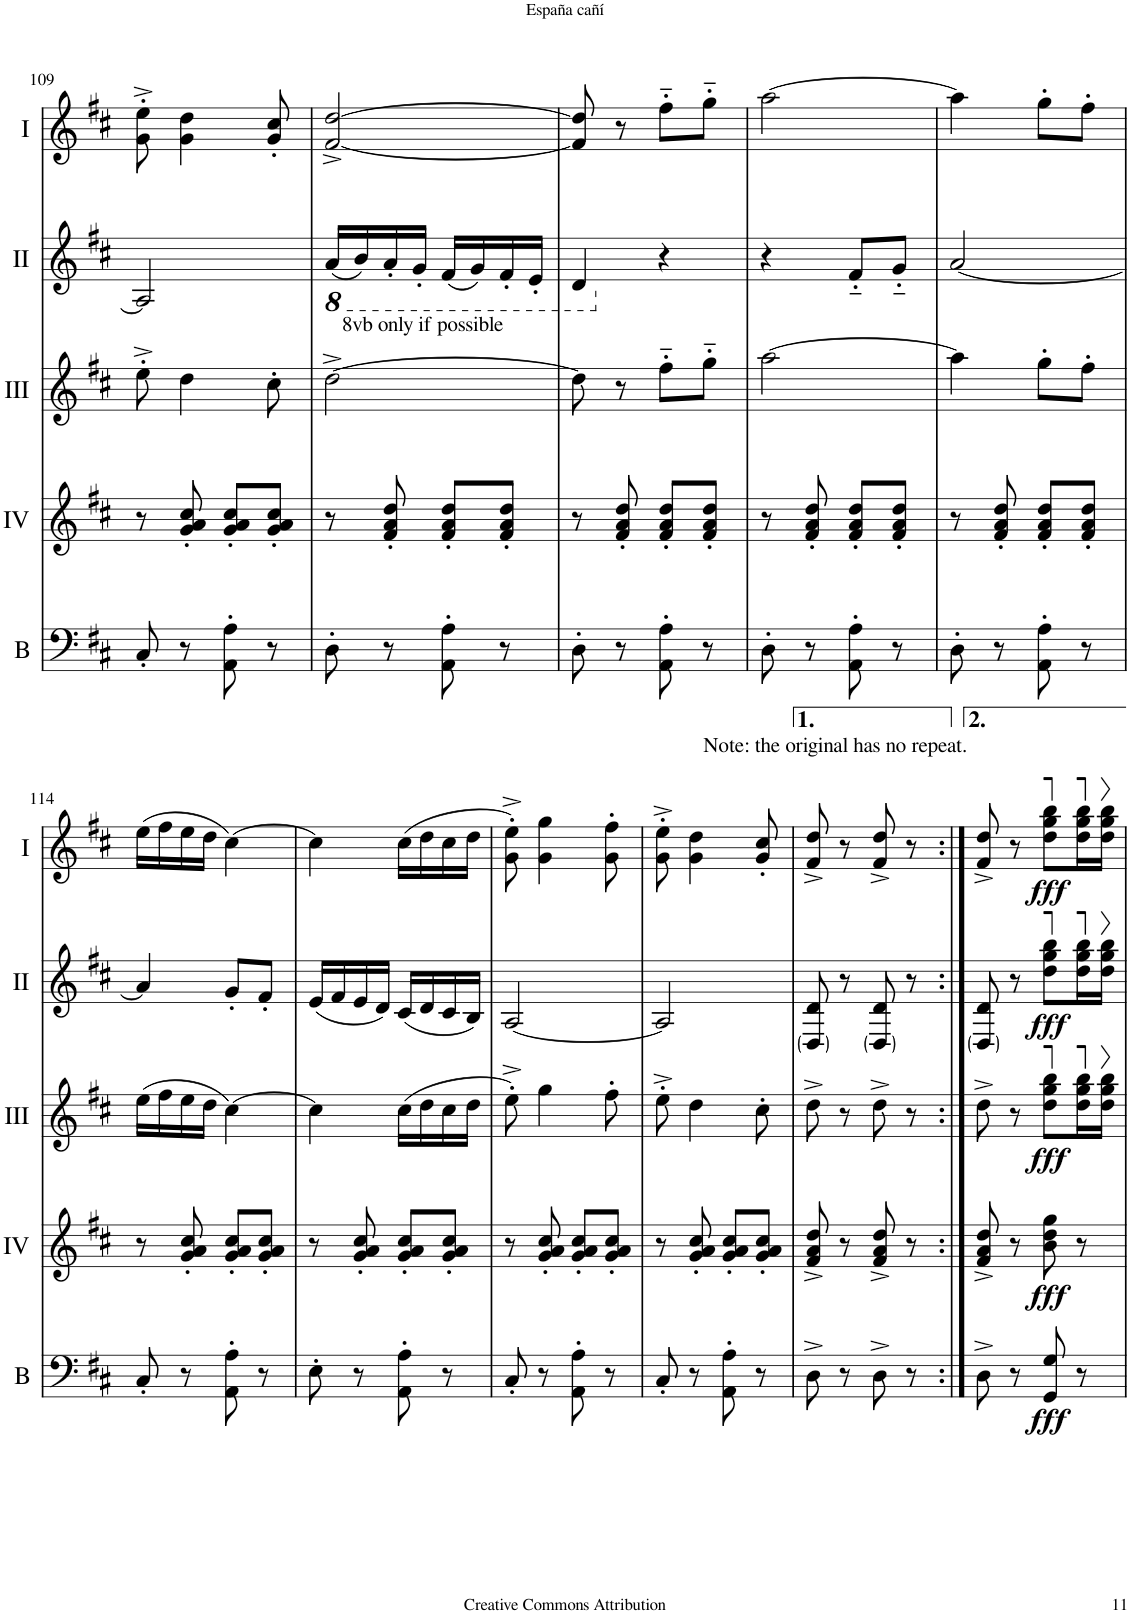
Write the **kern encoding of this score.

**kern	**dynam	**kern	**dynam	**kern	**dynam	**kern	**dynam	**kern	**dynam
*part5	*part5	*part4	*part4	*part3	*part3	*part2	*part2	*part1	*part1
*staff5	*staff5	*staff4	*staff4	*staff3	*staff3	*staff2	*staff2	*staff1	*staff1
*I"Bass	*	*I"Acc. 4	*	*I"Acc. 3	*	*I"Acc. 2	*	*I"Acc. 1	*
*I'B	*	*	*	*	*	*	*	*	*
!!LO:PB:g=z
*clefF4	*	*clefG2	*	*clefG2	*	*clefG2	*	*clefG2	*
*Trd7c12	*	*Trd7c12	*	*	*	*	*	*	*
*k[f#c#]	*	*k[f#c#]	*	*k[f#c#]	*	*k[f#c#]	*	*k[f#c#]	*
*M2/4	*	*M2/4	*	*M2/4	*	*M2/4	*	*M2/4	*
=109	=109	=109	=109	=109	=109	=109	=109	=109	=109
8C#'/	.	8r	.	8ee'^\	.	2A/]	.	8g\'^ 8ee\'^	.
8r	.	8g/' 8a/' 8cc#/'	.	4dd\	.	.	.	4g\ 4dd\	.
8AA\' 8A\'	.	8g/' 8a/' 8cc#/'L	.	.	.	.	.	.	.
8r	.	8g/' 8a/' 8cc#/'J	.	8cc#'\	.	.	.	8g/' 8cc#/'	.
=110	=110	=110	=110	=110	=110	=110	=110	=110	=110
*	*	*	*	*	*	*8ba	*	*	*
!	!	!	!	!	!	!LO:TX:b:t=8vb only if possible	!	!	!
8D'\	.	8r	.	[2dd^\	.	(16A/LL	.	[2f#/^ [2dd/^	.
.	.	.	.	.	.	16B/)	.	.	.
8r	.	8f#/' 8a/' 8dd/'	.	.	.	16A'/	.	.	.
.	.	.	.	.	.	16G'/JJ	.	.	.
8AA\' 8A\'	.	8f#/' 8a/' 8dd/'L	.	.	.	(16F#/LL	.	.	.
.	.	.	.	.	.	16G/)	.	.	.
8r	.	8f#/' 8a/' 8dd/'J	.	.	.	16F#'/	.	.	.
.	.	.	.	.	.	16E'/JJ	.	.	.
=111	=111	=111	=111	=111	=111	=111	=111	=111	=111
8D'\	.	8r	.	8dd\]	.	4D/	.	8f#/] 8dd/]	.
8r	.	8f#/' 8a/' 8dd/'	.	8r	.	.	.	8r	.
*	*	*	*	*	*	*X8ba	*	*	*
8AA\' 8A\'	.	8f#/' 8a/' 8dd/'L	.	8ff#'~\L	.	4r	.	8ff#'~\L	.
8r	.	8f#/' 8a/' 8dd/'J	.	8gg'~\J	.	.	.	8gg'~\J	.
=112	=112	=112	=112	=112	=112	=112	=112	=112	=112
8D'\	.	8r	.	[2aa\	.	4r	.	[2aa\	.
8r	.	8f#/' 8a/' 8dd/'	.	.	.	.	.	.	.
8AA\' 8A\'	.	8f#/' 8a/' 8dd/'L	.	.	.	8f#'~/L	.	.	.
8r	.	8f#/' 8a/' 8dd/'J	.	.	.	8g'~/J	.	.	.
=113	=113	=113	=113	=113	=113	=113	=113	=113	=113
8D'\	.	8r	.	4aa\]	.	[2a/	.	4aa\]	.
8r	.	8f#/' 8a/' 8dd/'	.	.	.	.	.	.	.
8AA\' 8A\'	.	8f#/' 8a/' 8dd/'L	.	8gg'\L	.	.	.	8gg'\L	.
8r	.	8f#/' 8a/' 8dd/'J	.	8ff#'\J	.	.	.	8ff#'\J	.
!!LO:LB:g=z
=114	=114	=114	=114	=114	=114	=114	=114	=114	=114
8C#'/	.	8r	.	(16ee\LL	.	4a/]	.	(16ee\LL	.
.	.	.	.	16ff#\	.	.	.	16ff#\	.
8r	.	8g/' 8a/' 8cc#/'	.	16ee\	.	.	.	16ee\	.
.	.	.	.	16dd\JJ	.	.	.	16dd\JJ	.
8AA\' 8A\'	.	8g/' 8a/' 8cc#/'L	.	[4cc#\)	.	8g'/L	.	[4cc#\)	.
8r	.	8g/' 8a/' 8cc#/'J	.	.	.	8f#'/J	.	.	.
=115	=115	=115	=115	=115	=115	=115	=115	=115	=115
8E'\	.	8r	.	4cc#\]	.	(16e/LL	.	4cc#\]	.
.	.	.	.	.	.	16f#/	.	.	.
8r	.	8g/' 8a/' 8cc#/'	.	.	.	16e/	.	.	.
.	.	.	.	.	.	16d/JJ)	.	.	.
8AA\' 8A\'	.	8g/' 8a/' 8cc#/'L	.	(16cc#\LL	.	(16c#/LL	.	(16cc#\LL	.
.	.	.	.	16dd\	.	16d/	.	16dd\	.
8r	.	8g/' 8a/' 8cc#/'J	.	16cc#\	.	16c#/	.	16cc#\	.
.	.	.	.	16dd\JJ	.	16B/JJ)	.	16dd\JJ	.
=116	=116	=116	=116	=116	=116	=116	=116	=116	=116
8C#'/	.	8r	.	8ee'^\)	.	[2A/	.	8g\'^ 8ee\'^)	.
8r	.	8g/' 8a/' 8cc#/'	.	4gg\	.	.	.	4g\ 4gg\	.
8AA\' 8A\'	.	8g/' 8a/' 8cc#/'L	.	.	.	.	.	.	.
8r	.	8g/' 8a/' 8cc#/'J	.	8ff#'\	.	.	.	8g\' 8ff#\'	.
=117	=117	=117	=117	=117	=117	=117	=117	=117	=117
8C#'/	.	8r	.	8ee'^\	.	2A/]	.	8g\'^ 8ee\'^	.
8r	.	8g/' 8a/' 8cc#/'	.	4dd\	.	.	.	4g\ 4dd\	.
8AA\' 8A\'	.	8g/' 8a/' 8cc#/'L	.	.	.	.	.	.	.
8r	.	8g/' 8a/' 8cc#/'J	.	8cc#'\	.	.	.	8g/' 8cc#/'	.
=118	=118	=118	=118	=118	=118	=118	=118	=118	=118
!	!	!	!	!	!	!	!	!LO:TX:a:t=Note&colon; the original has no repeat.	!
8D^\	.	8f#/^ 8a/^ 8dd/^	.	8dd^\	.	8D/ 8d/	.	8f#/^ 8dd/^	.
8r	.	8r	.	8r	.	8r	.	8r	.
8D^\	.	8f#/^ 8a/^ 8dd/^	.	8dd^\	.	8D/ 8d/	.	8f#/^ 8dd/^	.
8r	.	8r	.	8r	.	8r	.	8r	.
=119:|!	=119:|!	=119:|!	=119:|!	=119:|!	=119:|!	=119:|!	=119:|!	=119:|!	=119:|!
8D^\	.	8f#/^ 8a/^ 8dd/^	.	8dd^\	.	8D/ 8d/	.	8f#/^ 8dd/^	.
8r	.	8r	.	8r	.	8r	.	8r	.
!	!LO:DY:b	!	!LO:DY:b	!	!LO:DY:b	!	!LO:DY:b	!	!LO:DY:b
8GG/ 8G/	fff	8b\ 8dd\ 8gg\	fff	8dd\ 8gg\ 8bb\L	fff	8dd\ 8gg\ 8bb\L	fff	8dd\ 8gg\ 8bb\L	fff
8r	.	8r	.	16dd\ 16gg\ 16bb\L	.	16dd\ 16gg\ 16bb\L	.	16dd\ 16gg\ 16bb\L	.
.	.	.	.	16dd\ 16gg\ 16bb\JJ	.	16dd\ 16gg\ 16bb\JJ	.	16dd\ 16gg\ 16bb\JJ	.
=	=	=	=	=	=	=	=	=	=
*-	*-	*-	*-	*-	*-	*-	*-	*-	*-
